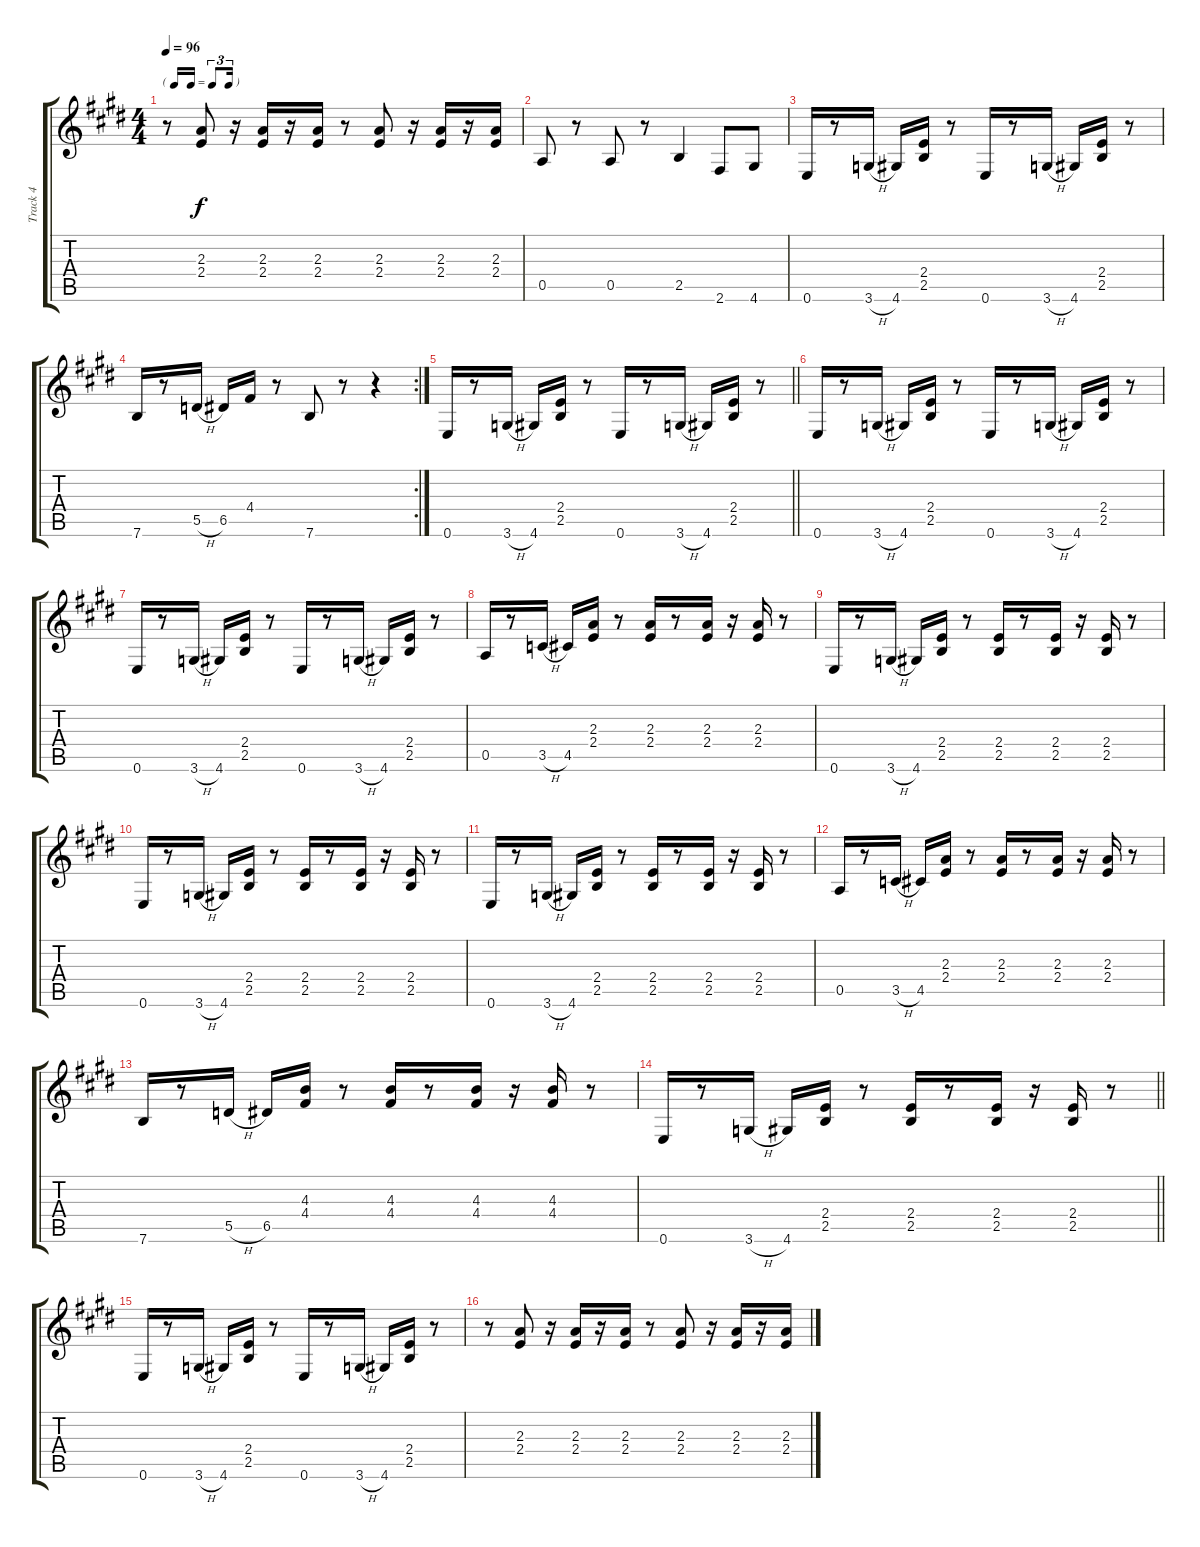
\track ("Track 4" "Track 4") {instrument electricguitarclean}
\staff {score tabs}
\tuning (E4 B3 G3 D3 A2 E2) {hide}
\ts (4 4)
\tf triplet16th
\tempo 96
\clef g2
\ks e
r.8{dy f} (2.3 2.4).8 r.16 (2.3 2.4).16 r.16 (2.3 2.4).16 r.8 (2.3 2.4).8 r.16 (2.3 2.4).16 r.16 (2.3 2.4).16 |
0.5.8 r.8 0.5.8 r.8 2.5.4 2.6.8 4.6.8 |
0.6.16 r.8 3.6{h}.16 4.6.16 (2.4 2.5).16 r.8 0.6.16 r.8 3.6{h}.16 4.6.16 (2.4 2.5).16 r.8 |
\rc 2
7.6.16 r.8 5.5{h}.16 6.5.16 4.4.16 r.8 7.6.8 r.8 r.4 |
\barLineRight lightlight
0.6.16 r.8 3.6{h}.16 4.6.16 (2.4 2.5).16 r.8 0.6.16 r.8 3.6{h}.16 4.6.16 (2.4 2.5).16 r.8 |
0.6.16 r.8 3.6{h}.16 4.6.16 (2.4 2.5).16 r.8 0.6.16 r.8 3.6{h}.16 4.6.16 (2.4 2.5).16 r.8 |
0.6.16 r.8 3.6{h}.16 4.6.16 (2.4 2.5).16 r.8 0.6.16 r.8 3.6{h}.16 4.6.16 (2.4 2.5).16 r.8 |
0.5.16 r.8 3.5{h}.16 4.5.16 (2.3 2.4).16 r.8 (2.3 2.4).16 r.8 (2.3 2.4).16 r.16 (2.3 2.4).16 r.8 |
0.6.16 r.8 3.6{h}.16 4.6.16 (2.4 2.5).16 r.8 (2.4 2.5).16 r.8 (2.4 2.5).16 r.16 (2.4 2.5).16 r.8 |
0.6.16 r.8 3.6{h}.16 4.6.16 (2.4 2.5).16 r.8 (2.4 2.5).16 r.8 (2.4 2.5).16 r.16 (2.4 2.5).16 r.8 |
0.6.16 r.8 3.6{h}.16 4.6.16 (2.4 2.5).16 r.8 (2.4 2.5).16 r.8 (2.4 2.5).16 r.16 (2.4 2.5).16 r.8 |
0.5.16 r.8 3.5{h}.16 4.5.16 (2.3 2.4).16 r.8 (2.3 2.4).16 r.8 (2.3 2.4).16 r.16 (2.3 2.4).16 r.8 |
7.6.16 r.8 5.5{h}.16 6.5.16 (4.3 4.4).16 r.8 (4.3 4.4).16 r.8 (4.3 4.4).16 r.16 (4.3 4.4).16 r.8 |
\barLineRight lightlight
0.6.16 r.8 3.6{h}.16 4.6.16 (2.4 2.5).16 r.8 (2.4 2.5).16 r.8 (2.4 2.5).16 r.16 (2.4 2.5).16 r.8 |
0.6.16 r.8 3.6{h}.16 4.6.16 (2.4 2.5).16 r.8 0.6.16 r.8 3.6{h}.16 4.6.16 (2.4 2.5).16 r.8 |
r.8 (2.3 2.4).8 r.16 (2.3 2.4).16 r.16 (2.3 2.4).16 r.8 (2.3 2.4).8 r.16 (2.3 2.4).16 r.16 (2.3 2.4).16
